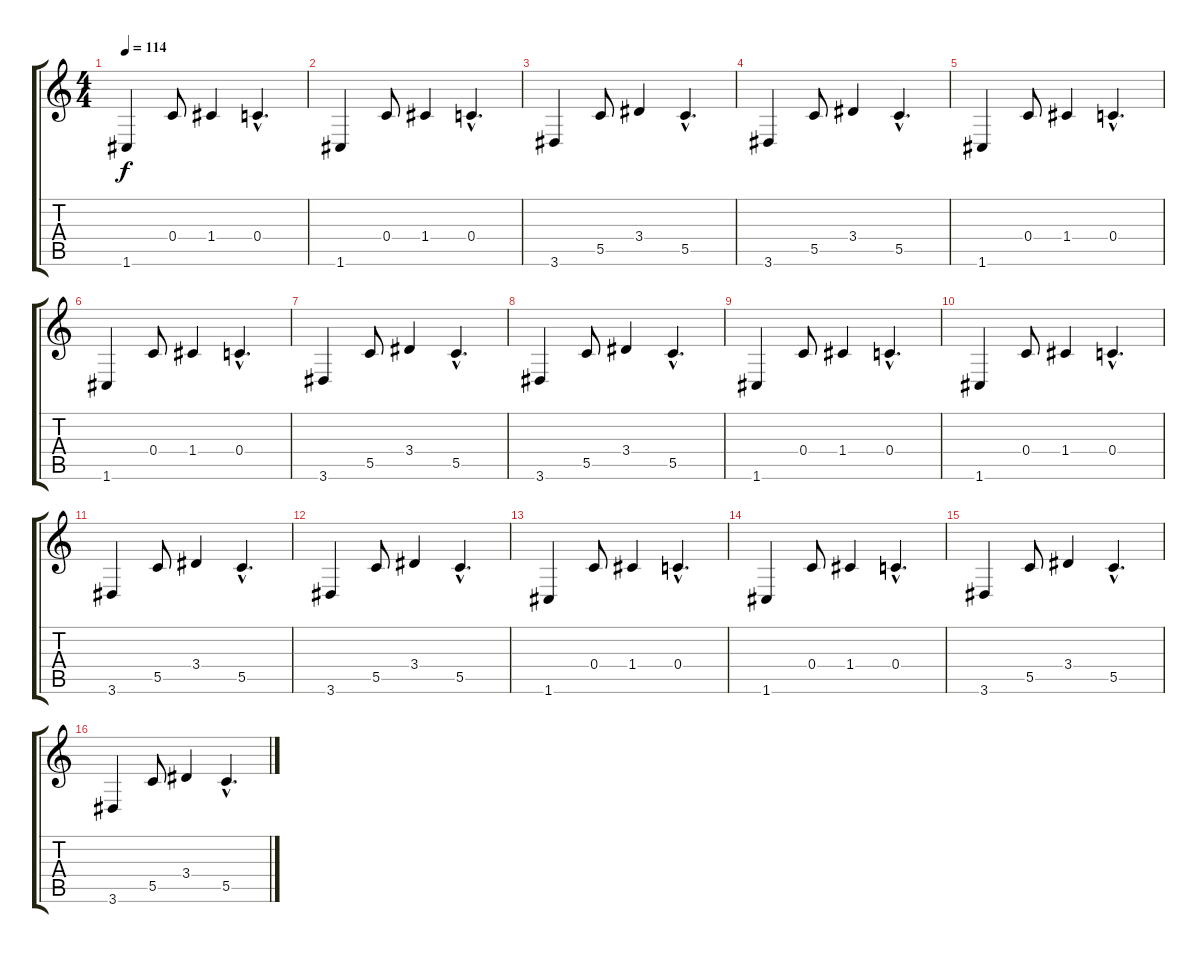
\track "" {instrument distortionguitar}
\staff {score tabs}
\tuning (D4 A3 F3 C3 G2 C2) {hide}
\ts (4 4)
\tempo 114
\clef g2
\ks c
1.6.4{dy f} 0.4.8 1.4.4 0.4{hac}.4{d} |
1.6.4 0.4.8 1.4.4 0.4{hac}.4{d} |
3.6.4 5.5.8 3.4.4 5.5{hac}.4{d} |
3.6.4 5.5.8 3.4.4 5.5{hac}.4{d} |
1.6.4 0.4.8 1.4.4 0.4{hac}.4{d} |
1.6.4 0.4.8 1.4.4 0.4{hac}.4{d} |
3.6.4 5.5.8 3.4.4 5.5{hac}.4{d} |
3.6.4 5.5.8 3.4.4 5.5{hac}.4{d} |
1.6.4 0.4.8 1.4.4 0.4{hac}.4{d} |
1.6.4 0.4.8 1.4.4 0.4{hac}.4{d} |
3.6.4 5.5.8 3.4.4 5.5{hac}.4{d} |
3.6.4 5.5.8 3.4.4 5.5{hac}.4{d} |
1.6.4 0.4.8 1.4.4 0.4{hac}.4{d} |
1.6.4 0.4.8 1.4.4 0.4{hac}.4{d} |
3.6.4 5.5.8 3.4.4 5.5{hac}.4{d} |
3.6.4 5.5.8 3.4.4 5.5{hac}.4{d}
